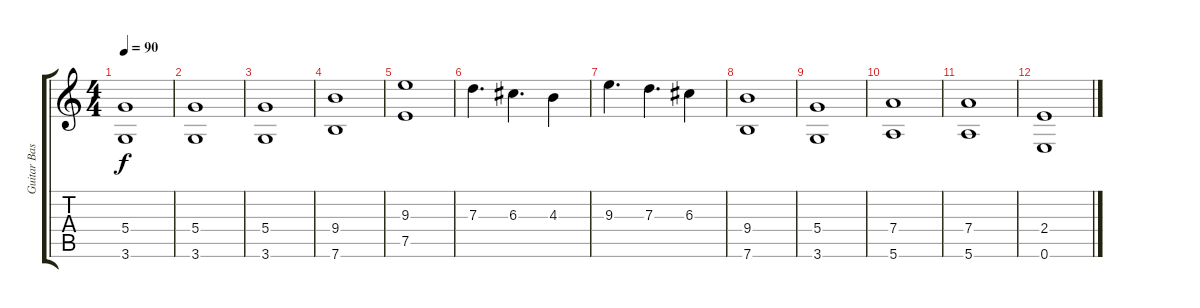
\track ("Guitar Bass part2" "Guitar Bas") {instrument electricguitarmuted}
\staff {score tabs}
\tuning (E4 B3 G3 D3 A2 E2) {hide}
\ts (4 4)
\tempo 90
\clef g2
\ks c
(5.4 3.6).1{dy f} |
(5.4 3.6).1 |
(5.4 3.6).1 |
(9.4 7.6).1 |
(9.3 7.5).1 |
7.3.4{d} 6.3.4{d} 4.3.4 |
9.3.4{d} 7.3.4{d} 6.3.4 |
(9.4 7.6).1 |
(5.4 3.6).1 |
(7.4 5.6).1 |
(7.4 5.6).1 |
(2.4 0.6).1
